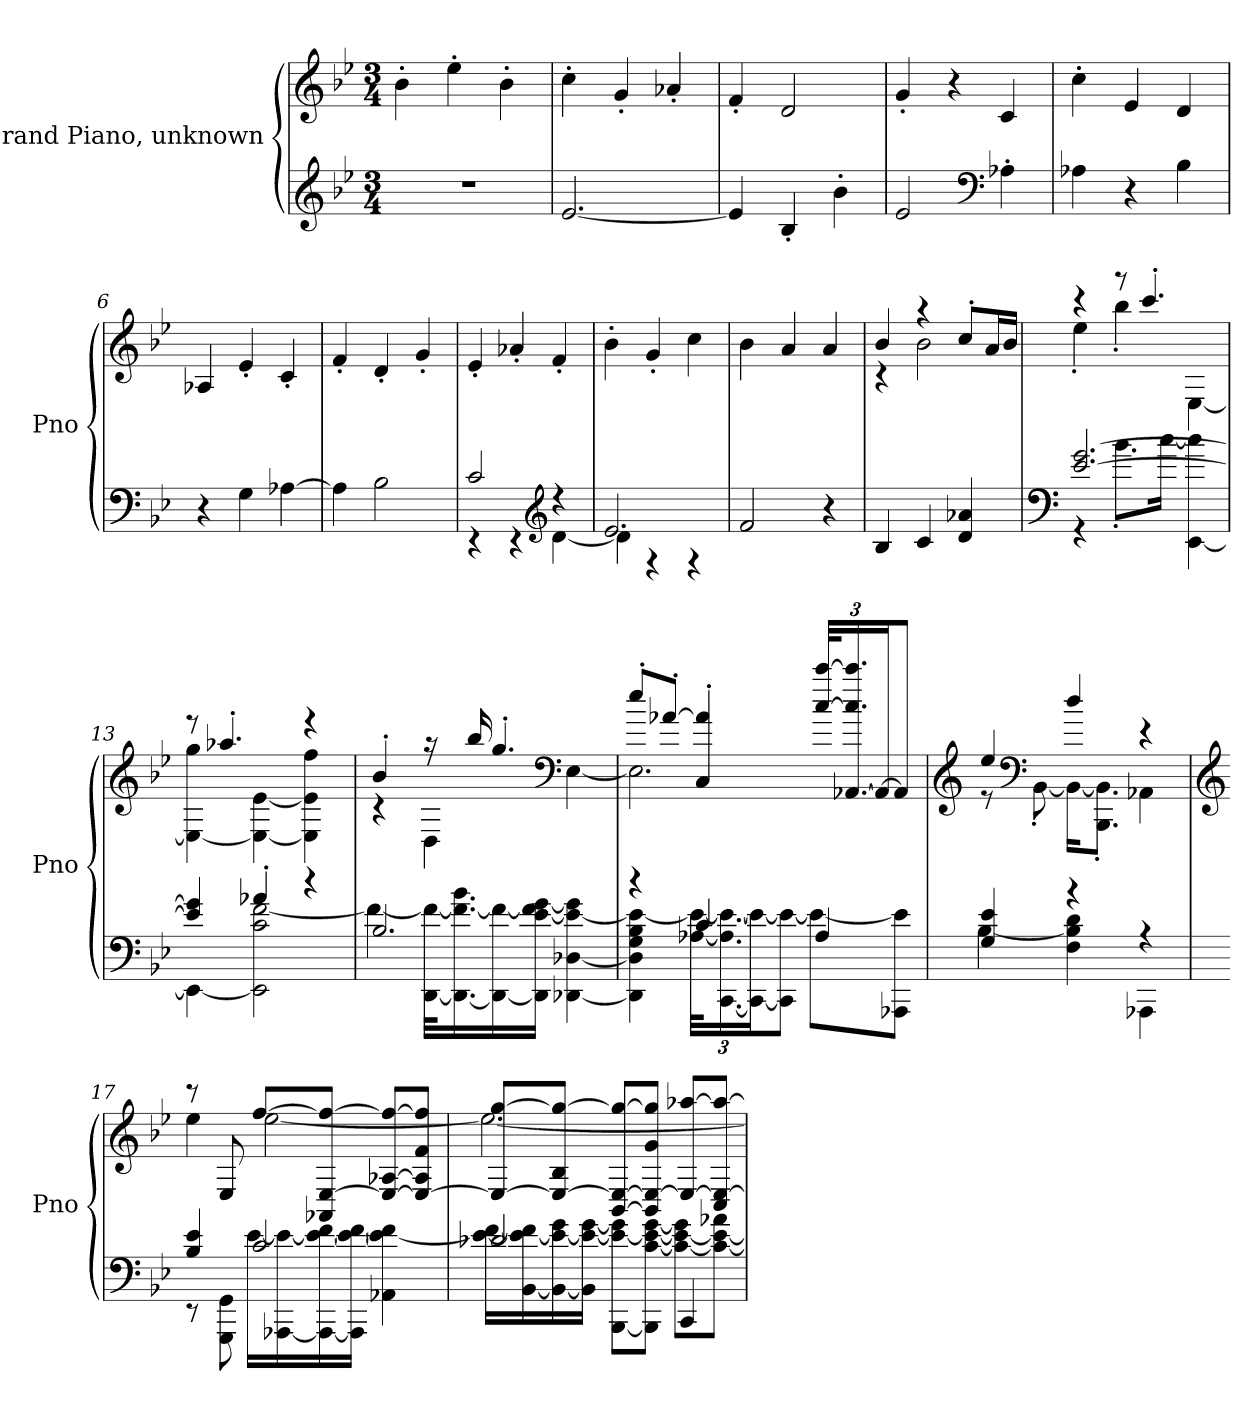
**kern	**kern
*part1	*part1
*staff2	*staff1
*I"Grand Piano, unknown	*
*I'Pno	*
*clefG2	*clefG2
*k[b-e-]	*k[b-e-]
*M3/4	*M3/4
*MM120	*MM120
=1	=1
2.r	4b-'\
.	4ee-'\
.	4b-'\
=2	=2
[2.e-/	4cc'\
.	4g'/
.	4a-X'/
=3	=3
4e-/]	4f'/
4B-'/	2d/
4b-'\	.
=4	=4
2e-/	4g'/
.	4r
*clefF4	*
4A-X'\	4c/
=5	=5
4A-X\	4cc'\
4r	4e-/
4B-\	4d/
=6	=6
4r	4A-X/
4G\	4e-'/
[4A-X\	4c'/
=7	=7
4A-\]	4f'/
2B-\	4d'/
.	4g'/
=8	=8
*^	*
2c/	4r	4e-'/
.	4r	4a-X'/
*clefG2	*	*
4r	[4d\	4f'/
=9	=9	=9
2.e-/	4d\]	4b-'\
.	4r	4g'/
.	4r	4cc\
*v	*v	*
=10	=10
2f/	4b-\
.	4a/
4r	4a/
!!LO:LB:g=z
=11	=11
*	*^
4B-/	4b-/	4r
4c/	4r	2b-\
4d/ 4a-X/	8cc'/L	.
.	16a/L	.
.	16b-/JJ	.
=12	=12	=12
*clefF4	*	*
*^	*	*
[2.e-/ [2.g/	4r	4r	4ee-'\
.	8.b-'\L	8r	4bb-'\
.	.	4.ccc'/	.
.	[16cc\Jk	.	.
.	[4EE-\ 4cc\]	.	[4E-\
=13	=13	=13	=13
4e-/] 4g/]	4EE-\_	8r	4E-\_ 4gg\
.	.	4.aa-X'/	.
4a-X'/	2EE-\] 2c\ [2f\	.	4E-\_ [4e-\
4r	.	4r	4E-\] 4e-\] 4ff\
=14	=14	=14	=14
2.B-/	4f\_	4b-'/	4r
.	[32DD\ 32f\_KLL	16r	4D\
.	16.DD\_ 16.f\_ 16.b-\	.	.
.	.	16bb-/	.
.	16DD\_ 16f\_	4.gg'/	.
.	16DD\] [16e-\ 16f\] [16g\JJ	.	.
*	*	*clefF4	*
.	[4DD-X\ [4D-X\ 4e-\_ 4g\]	.	[4E-\
!!LO:LB:g=z	!!
=15	=15	=15	=15
4r	4DD-\] 4D-\] 4G\ 4B-\ 4e-\_	8ee-'/L	2.E-\]
.	.	[8a-X'/J	.
*	*Xbrackettup	*	*
4c/	[48A-X\ 48e-\_KLL	4C/' 4a-/]'	.
.	[24.CC\ 24.A-\] 24.e-\_	.	.
.	24CC\_ 24e-\_J	.	.
.	8CC\] 8e-\_J	.	.
*	*	*Xbrackettup	*
4A-/	8e-\L_	[48cc/ [48ccc/KLL	.
.	.	[24.AA-X/ 24.cc/] 24.ccc/]	.
.	.	24AA-/J_	.
.	8AAA-X\ 8e-\]J	8AA-/J]	.
=16	=16	=16	=16
*	*	*clefG2	*
4G/ 4e-/	[4B-\	4ee-/	8r
*	*	*clefF4	*
.	.	.	[8BB-'\
4r	4F\ 4B-\] 4d\	4dd/	16BB-\KL_
.	.	.	8.BBB-\' 8.BB-\]'J
4r	4AAA-X\	4r	4AA-X\
=17	=17	=17	=17
*	*	*clefG2	*
4B-/ 4e-/	8r	8r	4ee-\
.	8GGG\ 8GG\	8E-/	.
2c/	[16e-\LL	[8ff/L	[2ee-\
.	[16AAA-X\ 16e-\_	.	.
.	16AAA-\_ 16e-\_ 16f\	8AA-X/ [8E-/ 8ff/_J	.
.	16AAA-\] 16e-\_ [16f\JJ	.	.
.	4AA-X\ 4e-\_ 4f\]	8E-/_ [8A-X/ 8ff/_L	.
.	.	8E-/_ 8A-/] 8f/ 8ff/]J	.
!!LO:LB:g=z	!!
=18	=18	=18	=18
2d-X/	16e-\_ [16f\LL	8E-/_ [8gg/L	2.ee-\_
.	[16BB-\ 16e-\_ 16f\]	.	.
.	16BB-\_ 16e-\_ 16g\	8E-/_ 8B-/ 8gg/_J	.
.	16BB-\] 16e-\_ [16g\JJ	.	.
.	[8BBB-\ 8e-\_ 8g\]L	[8BB-/ 8E-/_ 8gg/_L	.
.	8BBB-\] [8c\ 8e-\_ [8g\J	8BB-/] 8E-/_ 8g/ 8gg/]J	.
4CC/	8c\_ 8e-\_ 8g\]L	8E-/_ [8aa-X/L	.
.	8c\_ 8e-\_ 8a-X\J	8C/ 8E-/_ 8aa-/_J	.
*v	*v	*	*
*	*v	*v
=	=
*-	*-
